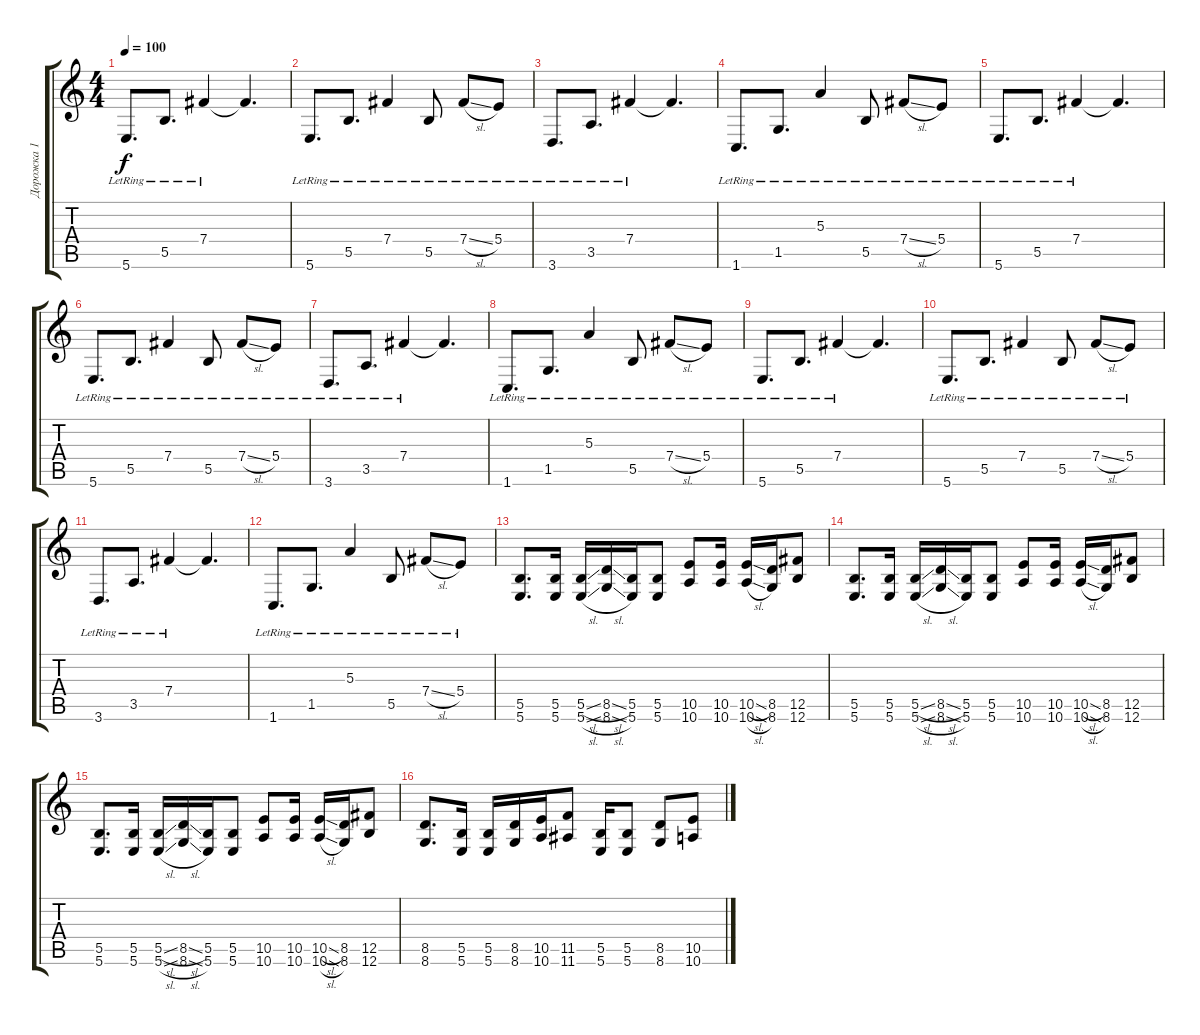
\track ("Дорожка 1" "Дорожка 1") {instrument overdrivenguitar}
\staff {score tabs}
\tuning (Db4 Ab3 E3 B2 Gb2 B1) {hide}
\ts (4 4)
\tempo 100
\clef g2
\ks c
5.6{lr}.8{d dy f instrument electricguitarclean} 5.5{lr}.8{d} 7.4{lr}.4 7.4{t}.4{d} |
5.6{lr}.8{d} 5.5{lr}.8{d} 7.4{lr}.4 5.5{lr}.8 7.4{sl lr}.8 5.4{lr}.8 |
3.6{lr}.8{d} 3.5{lr}.8{d} 7.4{lr}.4 7.4{t}.4{d} |
1.6{lr}.8{d} 1.5{lr}.8{d} 5.3{lr}.4 5.5{lr}.8 7.4{sl lr}.8 5.4{lr}.8 |
5.6{lr}.8{d instrument electricguitarclean} 5.5{lr}.8{d} 7.4{lr}.4 7.4{t}.4{d} |
5.6{lr}.8{d} 5.5{lr}.8{d} 7.4{lr}.4 5.5{lr}.8 7.4{sl lr}.8 5.4{lr}.8 |
3.6{lr}.8{d} 3.5{lr}.8{d} 7.4{lr}.4 7.4{t}.4{d} |
1.6{lr}.8{d} 1.5{lr}.8{d} 5.3{lr}.4 5.5{lr}.8 7.4{sl lr}.8 5.4{lr}.8 |
5.6{lr}.8{d instrument electricguitarclean} 5.5{lr}.8{d} 7.4{lr}.4 7.4{t}.4{d} |
5.6{lr}.8{d} 5.5{lr}.8{d} 7.4{lr}.4 5.5{lr}.8 7.4{sl lr}.8 5.4{lr}.8 |
3.6{lr}.8{d} 3.5{lr}.8{d} 7.4{lr}.4 7.4{t}.4{d} |
1.6{lr}.8{d} 1.5{lr}.8{d} 5.3{lr}.4 5.5{lr}.8 7.4{sl lr}.8 5.4{lr}.8 |
(5.5 5.6).8{d instrument overdrivenguitar} (5.5 5.6).16 (5.5{sl} 5.6{sl}).16 (8.5{sl} 8.6{sl}).16 (5.5 5.6).16 (5.5 5.6).8 (10.5 10.6).8 (10.5 10.6).16 (10.5{sl} 10.6{sl}).16 (8.5 8.6).16 (12.5 12.6).8 |
(5.5 5.6).8{d} (5.5 5.6).16 (5.5{sl} 5.6{sl}).16 (8.5{sl} 8.6{sl}).16 (5.5 5.6).16 (5.5 5.6).8 (10.5 10.6).8 (10.5 10.6).16 (10.5{sl} 10.6{sl}).16 (8.5 8.6).16 (12.5 12.6).8 |
(5.5 5.6).8{d} (5.5 5.6).16 (5.5{sl} 5.6{sl}).16 (8.5{sl} 8.6{sl}).16 (5.5 5.6).16 (5.5 5.6).8 (10.5 10.6).8 (10.5 10.6).16 (10.5{sl} 10.6{sl}).16 (8.5 8.6).16 (12.5 12.6).8 |
(8.5 8.6).8{d} (5.5 5.6).16 (5.5 5.6).16 (8.5 8.6).16 (10.5 10.6).16 (11.5 11.6).8 (5.5 5.6).16 (5.5 5.6).8 (8.5 8.6).8 (10.5 10.6).8
